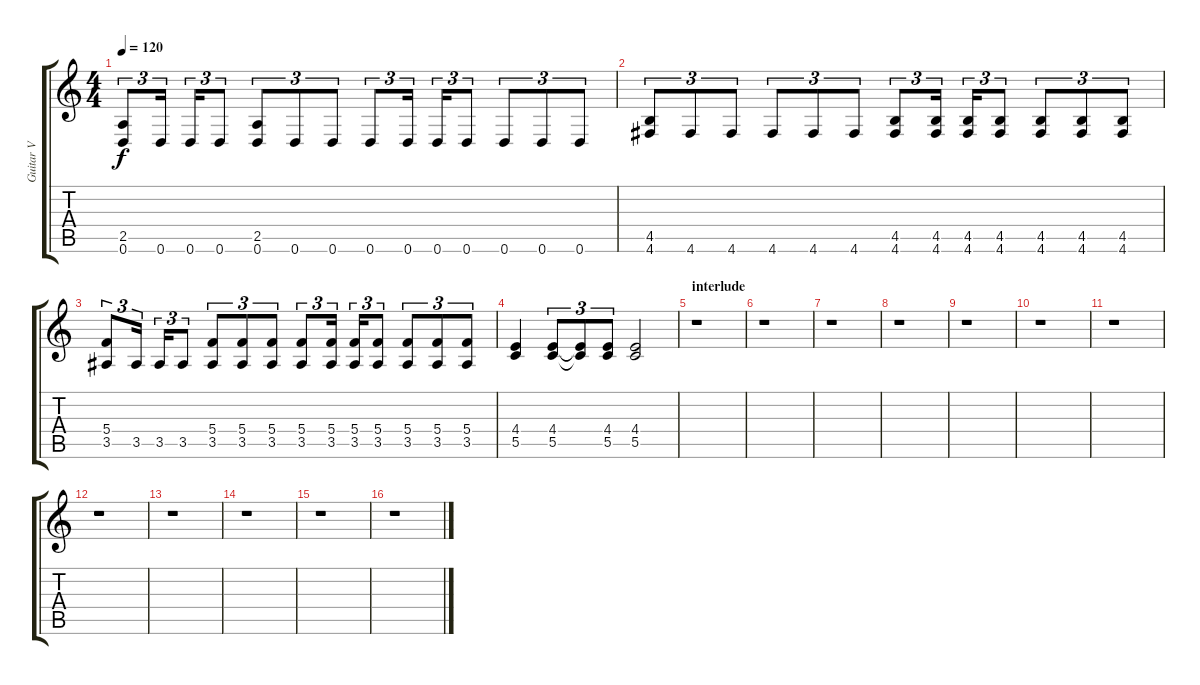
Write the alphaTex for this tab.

\track ("Guitar V" "Guitar V") {instrument overdrivenguitar}
\staff {score tabs}
\tuning (D4 A3 F3 C3 G2 D2) {hide}
\ts (4 4)
\tempo 120
\clef g2
\ks c
(2.5 0.6).8{tu (3 2) dy f} 0.6.16{tu (3 2)} 0.6.16{tu (3 2)} 0.6.8{tu (3 2)} (2.5 0.6).8{tu (3 2)} 0.6.8{tu (3 2)} 0.6.8{tu (3 2)} 0.6.8{tu (3 2)} 0.6.16{tu (3 2)} 0.6.16{tu (3 2)} 0.6.8{tu (3 2)} 0.6.8{tu (3 2)} 0.6.8{tu (3 2)} 0.6.8{tu (3 2)} |
(4.5 4.6).8{tu (3 2)} 4.6.8{tu (3 2)} 4.6.8{tu (3 2)} 4.6.8{tu (3 2)} 4.6.8{tu (3 2)} 4.6.8{tu (3 2)} (4.5 4.6).8{tu (3 2)} (4.5 4.6).16{tu (3 2)} (4.5 4.6).16{tu (3 2)} (4.5 4.6).8{tu (3 2)} (4.5 4.6).8{tu (3 2)} (4.5 4.6).8{tu (3 2)} (4.5 4.6).8{tu (3 2)} |
(5.4 3.5).8{tu (3 2)} 3.5.16{tu (3 2)} 3.5.16{tu (3 2)} 3.5.8{tu (3 2)} (5.4 3.5).8{tu (3 2)} (5.4 3.5).8{tu (3 2)} (5.4 3.5).8{tu (3 2)} (5.4 3.5).8{tu (3 2)} (5.4 3.5).16{tu (3 2)} (5.4 3.5).16{tu (3 2)} (5.4 3.5).8{tu (3 2)} (5.4 3.5).8{tu (3 2)} (5.4 3.5).8{tu (3 2)} (5.4 3.5).8{tu (3 2)} |
(4.4 5.5).4 (4.4 5.5).8{tu (3 2)} (4.4{t} 5.5{t}).8{tu (3 2)} (4.4 5.5).8{tu (3 2)} (4.4 5.5).2 |
\section ("" "interlude")
r.1 |
r.1 |
r.1 |
r.1 |
r.1 |
r.1 |
r.1 |
r.1 |
r.1 |
r.1 |
r.1 |
r.1
